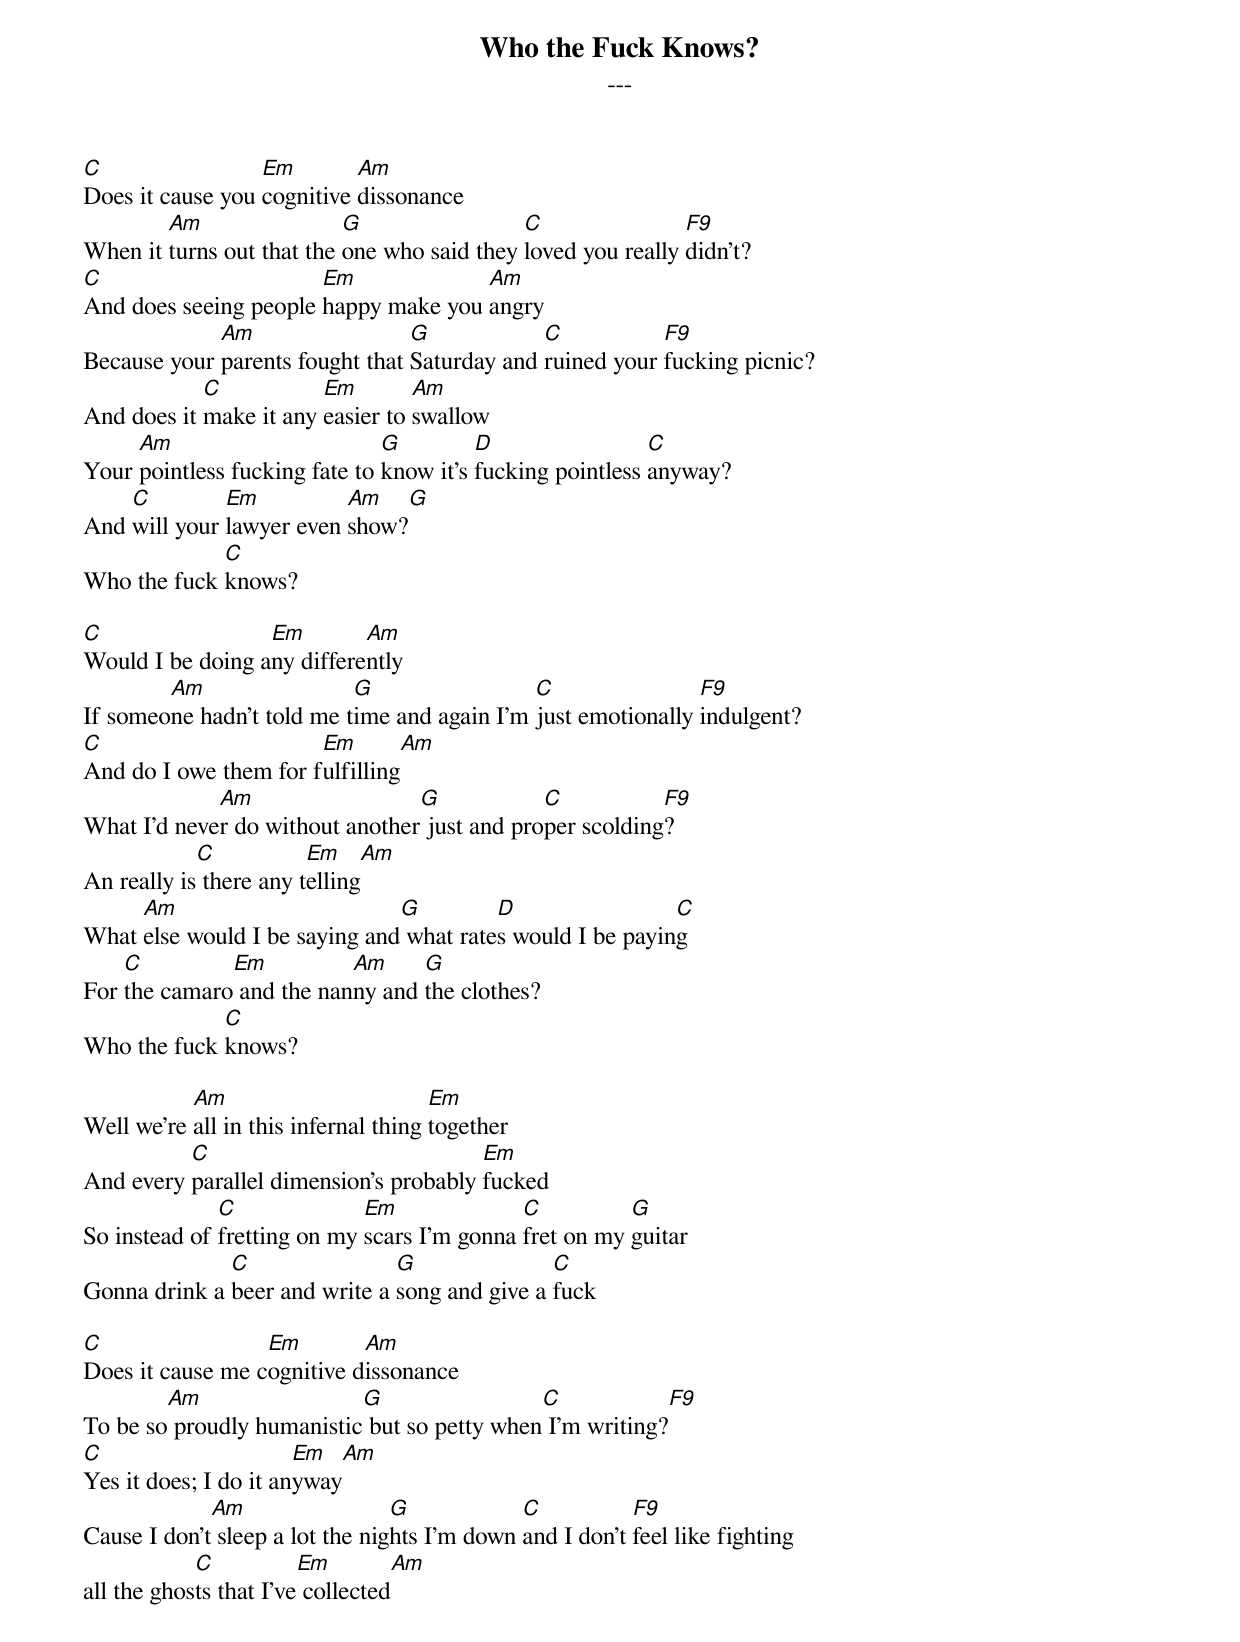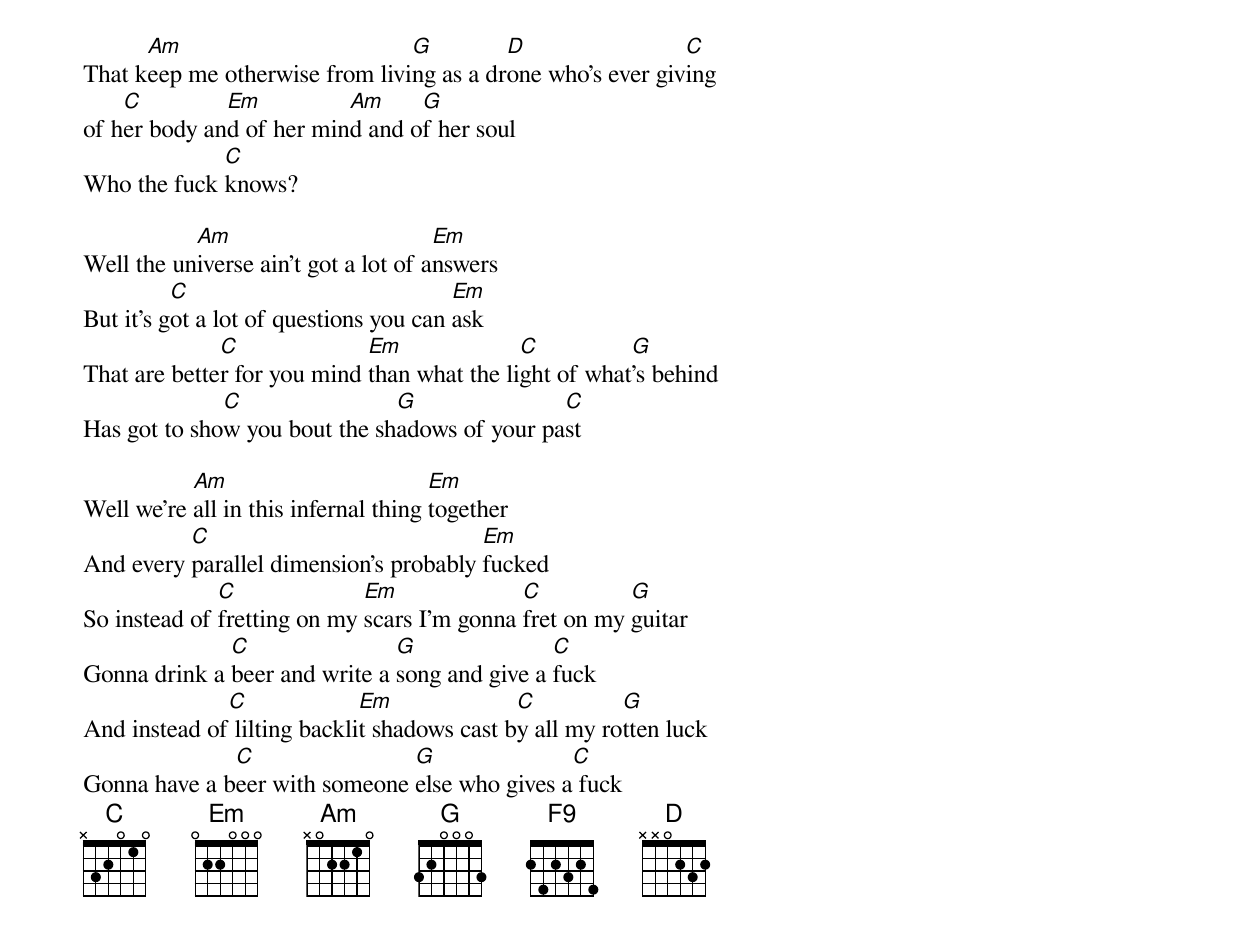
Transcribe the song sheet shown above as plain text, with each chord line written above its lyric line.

Who the Fuck Knows?
---

C                 Em        Am
Does it cause you cognitive dissonance
        Am                 G                 C                F9
When it turns out that the one who said they loved you really didn't?
C                      Em             Am
And does seeing people happy make you angry
             Am                  G            C           F9
Because your parents fought that Saturday and ruined your fucking picnic?
            C           Em        Am
And does it make it any easier to swallow
     Am                        G         D                 C
Your pointless fucking fate to know it's fucking pointless anyway?
    C         Em          Am     G
And will your lawyer even show?
             C
Who the fuck knows?

C                 Em        Am
Would I be doing any differently
        Am                 G                 C                F9
If someone hadn't told me time and again I'm just emotionally indulgent?
C                      Em             Am
And do I owe them for fulfilling
             Am                  G            C           F9
What I'd never do without another just and proper scolding?
            C           Em        Am
An really is there any telling
     Am                        G         D                 C
What else would I be saying and what rates would I be paying
    C         Em          Am     G
For the camaro and the nanny and the clothes?
             C
Who the fuck knows?

           Am                         Em
Well we're all in this infernal thing together
          C                             Em
And every parallel dimension's probably fucked
              C              Em              C          G
So instead of fretting on my scars I'm gonna fret on my guitar
              C                G               C
Gonna drink a beer and write a song and give a fuck

C                 Em        Am
Does it cause me cognitive dissonance
        Am                 G                 C                F9
To be so proudly humanistic but so petty when I'm writing?
C                      Em             Am
Yes it does; I do it anyway
             Am                  G            C           F9
Cause I don't sleep a lot the nights I'm down and I don't feel like fighting
            C           Em        Am
all the ghosts that I've collected
      Am                        G         D                 C
That keep me otherwise from living as a drone who's ever giving
    C         Em          Am     G
of her body and of her mind and of her soul
             C
Who the fuck knows?

           Am                         Em
Well the universe ain't got a lot of answers
          C                             Em
But it's got a lot of questions you can ask
              C              Em              C          G
That are better for you mind than what the light of what's behind
              C                G               C
Has got to show you bout the shadows of your past

           Am                         Em
Well we're all in this infernal thing together
          C                             Em
And every parallel dimension's probably fucked
              C              Em              C          G
So instead of fretting on my scars I'm gonna fret on my guitar
              C                G               C
Gonna drink a beer and write a song and give a fuck
              C              Em              C          G
And instead of lilting backlit shadows cast by all my rotten luck
              C                G               C
Gonna have a beer with someone else who gives a fuck
